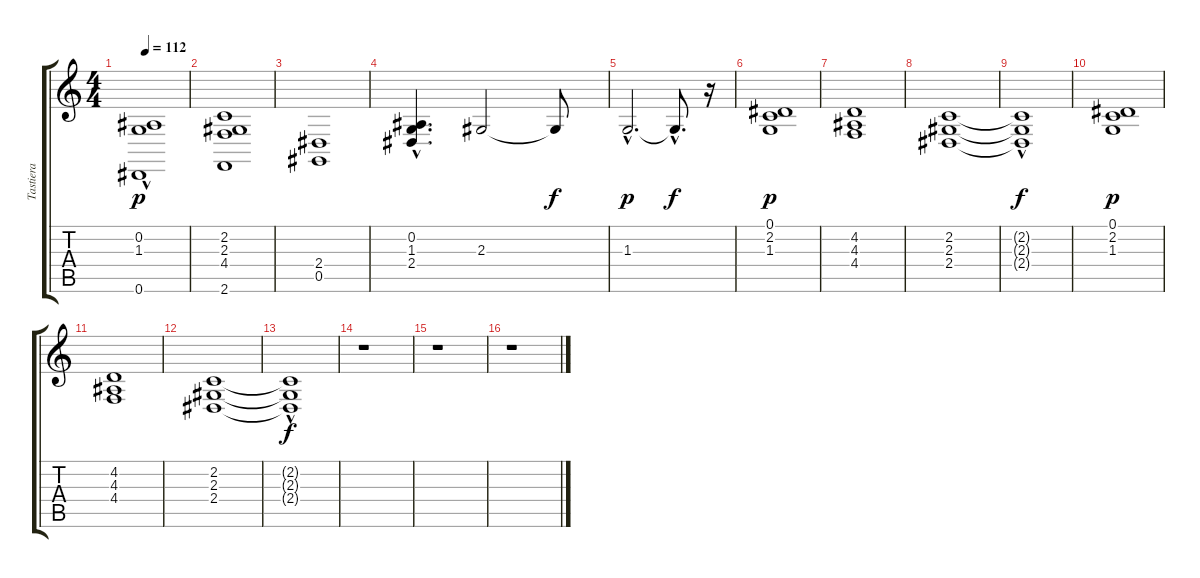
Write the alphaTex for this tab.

\track ("Tastiera" "Tastiera") {instrument synthstrings1}
\staff {score tabs}
\tuning (Eb4 Bb3 Gb3 Db3 Ab2 Eb2) {hide}
\ts (4 4)
\tempo 112
\clef g2
\ks c
(0.2{hac} 1.3{hac} 0.6).1{dy p} |
(2.2 2.3 4.4 2.6).1 |
(2.4 0.5).1 |
(0.2 1.3{hac} 2.4).4{d} 2.3.2 2.3{t}.8{dy f} |
1.3{hac}.2{d dy p} 1.3{hac t}.8{d dy f} r.16 |
(0.1 2.2 1.3).1{dy p} |
(4.2 4.3 4.4).1 |
(2.2 2.3 2.4).1 |
(2.2{t} 2.3{hac t} 2.4{t}).1{dy f} |
(0.1 2.2 1.3).1{dy p} |
(4.2 4.3 4.4).1 |
(2.2 2.3 2.4).1 |
(2.2{t} 2.3{hac t} 2.4{t}).1{dy f} |
r.1 |
r.1 |
r.1
